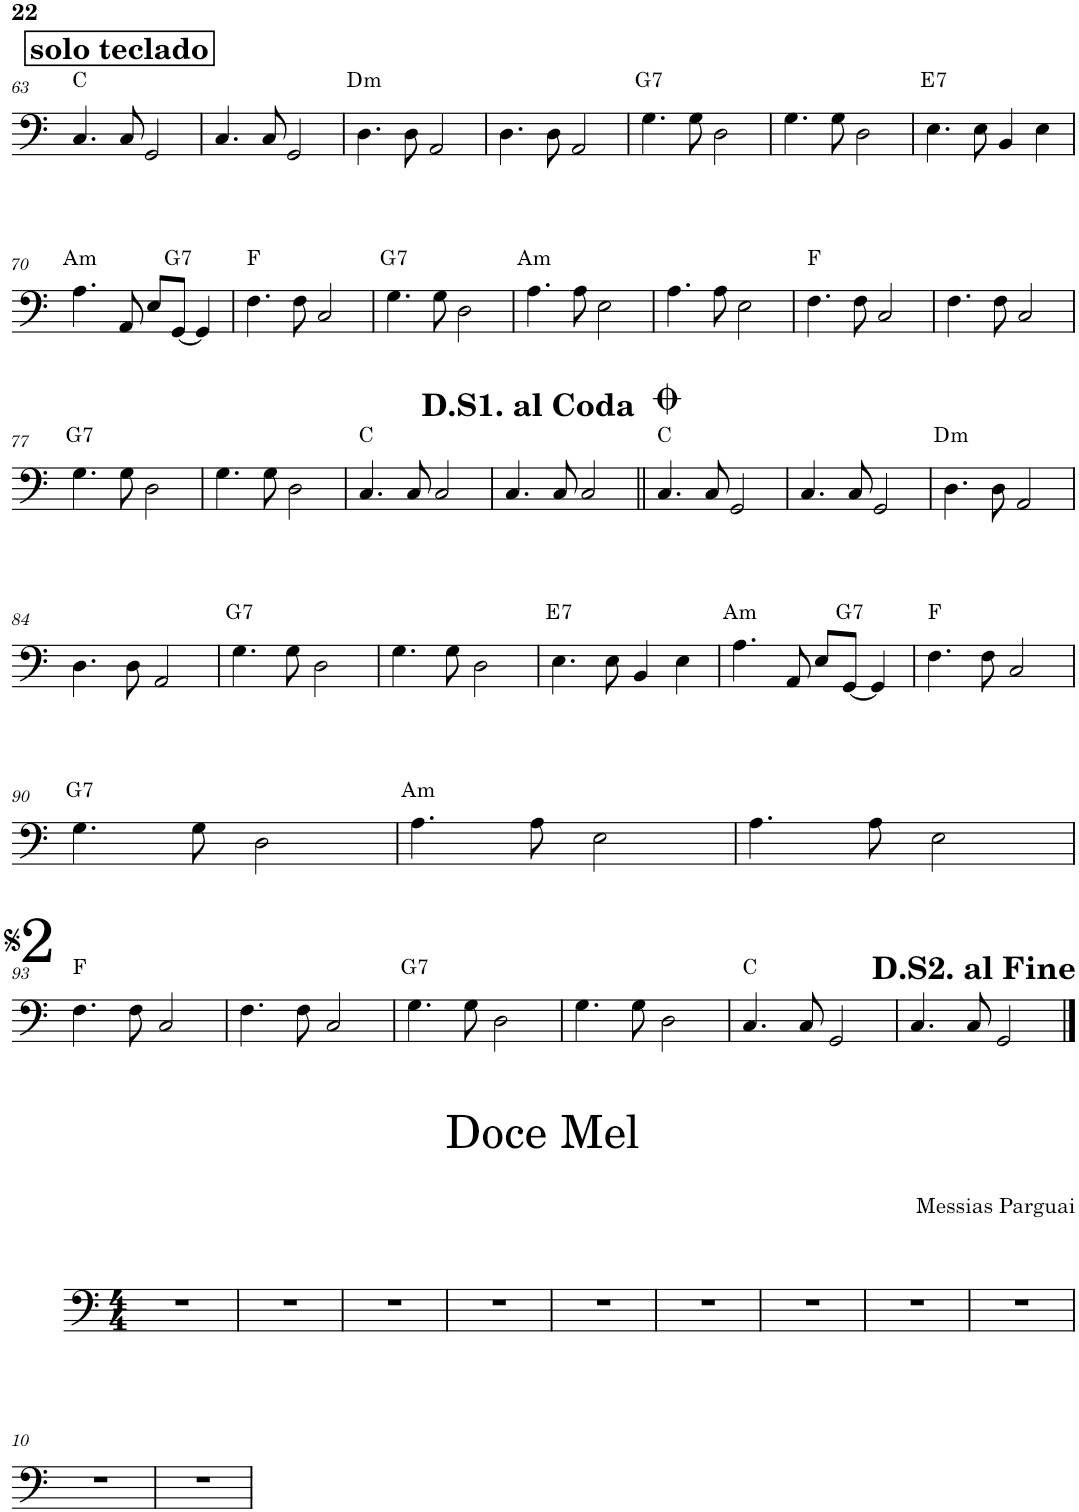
**kern	**harte
*part1	*part1
*staff1	*
*I"Electric Bass	*
*I'El. B.	*
!!LO:PB:g=z
*clefF4	*
*Trd7c12	*
*k[]	*
*M4/4	*
!!LO:REH:place=s1:a:B:cj:fs=14:t=solo teclado
=63	=63
4.C/	C:maj
8C/	.
2GG/	.
=64	=64
4.C/	.
8C/	.
2GG/	.
=65	=65
!	!LO:H:kt=m
4.D\	D:min
8D\	.
2AA/	.
=66	=66
4.D\	.
8D\	.
2AA/	.
=67	=67
!	!LO:H:kt=7
4.G\	G:7
8G\	.
2D\	.
=68	=68
4.G\	.
8G\	.
2D\	.
=69	=69
!	!LO:H:kt=7
4.E\	E:7
8E\	.
4BB/	.
4E\	.
!!LO:LB:g=z
=70	=70
!	!LO:H:kt=m
4.A\	A:min
8AA/	.
8E/L	.
!	!LO:H:kt=7
[8GG/J	G:7
4GG/]	.
=71	=71
4.F\	F:maj
8F\	.
2C/	.
=72	=72
!	!LO:H:kt=7
4.G\	G:7
8G\	.
2D\	.
=73	=73
!	!LO:H:kt=m
4.A\	A:min
8A\	.
2E\	.
=74	=74
4.A\	.
8A\	.
2E\	.
=75	=75
4.F\	F:maj
8F\	.
2C/	.
=76	=76
4.F\	.
8F\	.
2C/	.
!!LO:LB:g=z
=77	=77
!	!LO:H:kt=7
4.G\	G:7
8G\	.
2D\	.
=78	=78
4.G\	.
8G\	.
2D\	.
=79	=79
4.C/	C:maj
8C/	.
2C/	.
=80	=80
4.C/	.
8C/	.
2C/	.
!LO:TX:a:t=<b><font size="15"/>D.S1. al Coda</b>	!
=81||	=81||
4.C/	C:maj
8C/	.
2GG/	.
=82	=82
4.C/	.
8C/	.
2GG/	.
=83	=83
!	!LO:H:kt=m
4.D\	D:min
8D\	.
2AA/	.
!!LO:LB:g=z
=84	=84
4.D\	.
8D\	.
2AA/	.
=85	=85
!	!LO:H:kt=7
4.G\	G:7
8G\	.
2D\	.
=86	=86
4.G\	.
8G\	.
2D\	.
=87	=87
!	!LO:H:kt=7
4.E\	E:7
8E\	.
4BB/	.
4E\	.
=88	=88
!	!LO:H:kt=m
4.A\	A:min
8AA/	.
8E/L	.
!	!LO:H:kt=7
[8GG/J	G:7
4GG/]	.
=89	=89
4.F\	F:maj
8F\	.
2C/	.
!!LO:LB:g=z
=90	=90
!	!LO:H:kt=7
4.G\	G:7
8G\	.
2D\	.
=91	=91
!	!LO:H:kt=m
4.A\	A:min
8A\	.
2E\	.
=92	=92
4.A\	.
8A\	.
2E\	.
!!LO:LB:g=z
=93	=93
4.F\	F:maj
8F\	.
2C/	.
=94	=94
4.F\	.
8F\	.
2C/	.
=95	=95
!	!LO:H:kt=7
4.G\	G:7
8G\	.
2D\	.
=96	=96
4.G\	.
8G\	.
2D\	.
=97	=97
4.C/	C:maj
8C/	.
2GG/	.
=98	=98
4.C/	.
8C/	.
2GG/	.
!LO:TX:a:t=<b><font size="15"/>D.S2. al Fine</b>	!
!!LO:LB:g=z
==1	==1
*M4/4	*
1r	.
=2	=2
1r	.
=3	=3
1r	.
=4	=4
1r	.
=5	=5
1r	.
=6	=6
1r	.
=7	=7
1r	.
=8	=8
1r	.
=9	=9
1r	.
!!LO:LB:g=z
=10	=10
1r	.
=11	=11
1r	.
=	=
*-	*-
